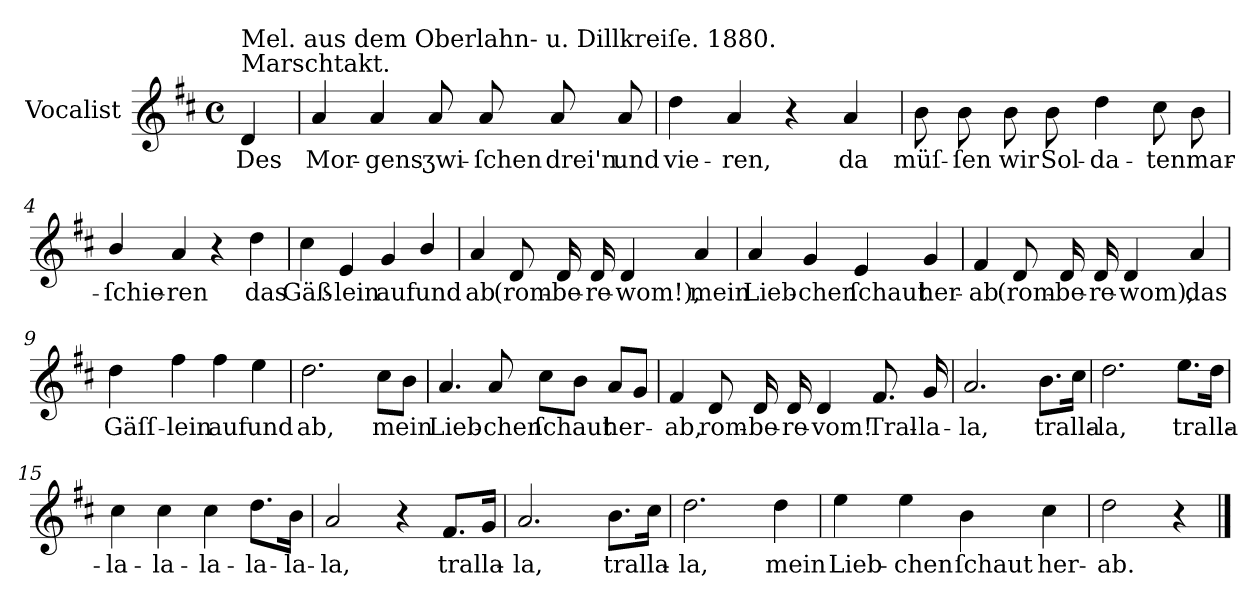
**kern	**text
*part1	*part1
*staff1	*staff1
*I"Vocalist	*
*k[f#c#]	*
*D:	*
*M4/4	*
*met(c)	*
=	=
!LO:TX:a:t=Marschtakt.	!
!LO:TX:a:t=Mel. aus dem Oberlahn- u. Dillkreiſe. 1880.	!
4d	Des
=1	=1
4a	Mor-
4a	-gens
8a	ʒwi-
8a	-ſchen
8a	drei'n
8a	und
=2	=2
4dd	vie-
4a	-ren,
4r	.
4a	da
=3	=3
8b	müſ-
8b	-ſen
8b	wir
8b	Sol-
4dd	-da-
8cc#	-ten
8b	mar-
=4	=4
4b/	-ſchie-
4a	-ren
4r	.
4dd	das
=5	=5
4cc#	Gäß-
4e	-lein
4g	auf
4b/	und
=6	=6
4a	ab
8d	(rom-
16d	-be-
16d	-re-
4d	-wom!),
4a	mein
=7	=7
4a	Lieb-
4g	-chen
4e	ſchaut
4g	her-
=8	=8
4f#	-ab
8d	(rom-
16d	-be-
16d	-re-
4d	-wom),
4a	das
=9	=9
4dd	Gäſſ-
4ff#	-lein
4ff#	auf
4ee	und
=10	=10
2.dd	ab,
8cc#L	mein
8bJ	.
=11	=11
4.a	Lieb-
8a	-chen
8cc#L	ſchaut
8bJ	.
8aL	her-
8gJ	.
=12	=12
4f#	-ab,
8d	rom-
16d	-be-
16d	-re-
4d	-vom!
8.f#	Tral-
16g	-la-
=13	=13
2.a	-la,
8.bL	tralla-
16cc#Jk	.
=14	=14
2.dd	-la,
8.eeL	tralla-
16ddJk	.
=15	=15
4cc#	-la-
4cc#	-la-
4cc#	-la-
8.ddL	-la-
16bJk	-la-
=16	=16
2a	-la,
4r	.
8.f#L	tralla-
16gJk	.
=17	=17
2.a	-la,
8.bL	tralla-
16cc#Jk	.
=18	=18
2.dd	-la,
4dd	mein
=19	=19
4ee	Lieb-
4ee	-chen
4b	ſchaut
4cc#	her-
=20	=20
2dd	-ab.
4r	.
==	==
*-	*-
